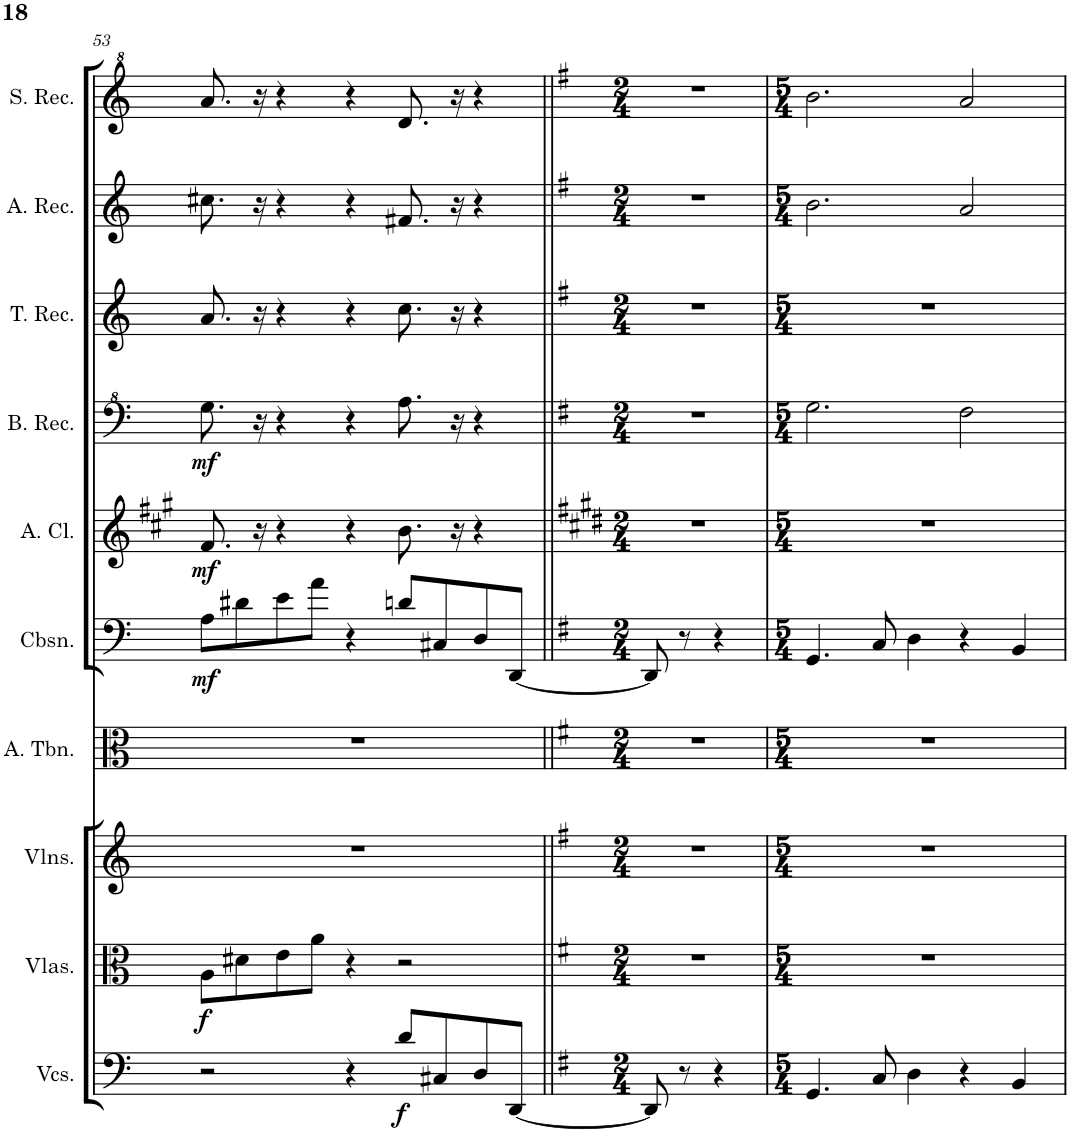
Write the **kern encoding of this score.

**kern	**dynam	**kern	**dynam	**kern	**kern	**kern	**dynam	**kern	**dynam	**kern	**dynam	**kern	**kern	**kern
*part10	*part10	*part9	*part9	*part8	*part7	*part6	*part6	*part5	*part5	*part4	*part4	*part3	*part2	*part1
*staff10	*staff10	*staff9	*staff9	*staff8	*staff7	*staff6	*staff6	*staff5	*staff5	*staff4	*staff4	*staff3	*staff2	*staff1
*I"Violoncellos	*	*I"Violas	*	*I"Violins	*I"Alto Trombone	*I"Contrabassoon	*	*I"Alto Clarinet	*	*I"Bass Recorder	*	*I"Tenor Recorder	*I"Alto Recorder	*I"Soprano Recorder
*I'Vcs.	*	*I'Vlas.	*	*I'Vlns.	*I'A. Tbn.	*I'Cbsn.	*	*I'A. Cl.	*	*I'B. Rec.	*	*I'T. Rec.	*I'A. Rec.	*I'S. Rec.
!!LO:PB:g=z
*clefF4	*	*clefC3	*	*clefG2	*clefC3	*clefF4	*	*clefG2	*	*clefF^4	*	*clefG2	*clefG2	*clefG^2
*	*	*	*	*	*	*Trd7c12	*	*Trd5c9	*	*	*	*	*	*
*k[]	*	*k[]	*	*k[]	*k[]	*k[]	*	*k[f#c#g#]	*	*k[]	*	*k[]	*k[]	*k[]
*M2/4+1/4+2/4	*	*M2/4+1/4+2/4	*	*M2/4+1/4+2/4	*M2/4+1/4+2/4	*M2/4+1/4+2/4	*	*M2/4+1/4+2/4	*	*M2/4+1/4+2/4	*	*M2/4+1/4+2/4	*M2/4+1/4+2/4	*M2/4+1/4+2/4
=53	=53	=53	=53	=53	=53	=53	=53	=53	=53	=53	=53	=53	=53	=53
!	!	!	!LO:DY:b	!	!	!	!LO:DY:b	!	!LO:DY:b	!	!LO:DY:b	!	!	!
2r	.	8A\L	f	4%5r	4%5r	8A\L	mf	8.f#/	mf	8.g\	mf	8.a/	8.cc#X\	8.aa/
.	.	8d#X\	.	.	.	8d#X\	.	.	.	.	.	.	.	.
.	.	.	.	.	.	.	.	16r	.	16r	.	16r	16r	16r
.	.	8e\	.	.	.	8e\	.	4r	.	4r	.	4r	4r	4r
.	.	8a\J	.	.	.	8a\J	.	.	.	.	.	.	.	.
4r	.	4r	.	.	.	4r	.	4r	.	4r	.	4r	4r	4r
!	!LO:DY:b	!	!	!	!	!	!	!	!	!	!	!	!	!
8d/L	f	2r	.	.	.	8dn/L	.	8.b\	.	8.a\	.	8.cc\	8.f#X/	8.dd/
8C#X/	.	.	.	.	.	8C#X/	.	.	.	.	.	.	.	.
.	.	.	.	.	.	.	.	16r	.	16r	.	16r	16r	16r
8D/	.	.	.	.	.	8D/	.	4r	.	4r	.	4r	4r	4r
[<8DD/J	.	.	.	.	.	[<8DD/J	.	.	.	.	.	.	.	.
=54||	=54||	=54||	=54||	=54||	=54||	=54||	=54||	=54||	=54||	=54||	=54||	=54||	=54||	=54||
*k[f#]	*	*k[f#]	*	*k[f#]	*k[f#]	*k[f#]	*	*k[f#c#g#d#]	*	*k[f#]	*	*k[f#]	*k[f#]	*k[f#]
*M2/4	*	*M2/4	*	*M2/4	*M2/4	*M2/4	*	*M2/4	*	*M2/4	*	*M2/4	*M2/4	*M2/4
8DD/]	.	2r	.	2r	2r	8DD/]	.	2r	.	2r	.	2r	2r	2r
8r	.	.	.	.	.	8r	.	.	.	.	.	.	.	.
4r	.	.	.	.	.	4r	.	.	.	.	.	.	.	.
=55	=55	=55	=55	=55	=55	=55	=55	=55	=55	=55	=55	=55	=55	=55
*M5/4	*	*M5/4	*	*M5/4	*M5/4	*M5/4	*	*M5/4	*	*M5/4	*	*M5/4	*M5/4	*M5/4
4.GG/	.	4%5r	.	4%5r	4%5r	4.GG/	.	4%5r	.	2.g\	.	4%5r	2.b\	2.bb\
8C/	.	.	.	.	.	8C/	.	.	.	.	.	.	.	.
4D\	.	.	.	.	.	4D\	.	.	.	.	.	.	.	.
4r	.	.	.	.	.	4r	.	.	.	2f#\	.	.	2a/	2aa/
4BB/	.	.	.	.	.	4BB/	.	.	.	.	.	.	.	.
=	=	=	=	=	=	=	=	=	=	=	=	=	=	=
*-	*-	*-	*-	*-	*-	*-	*-	*-	*-	*-	*-	*-	*-	*-
